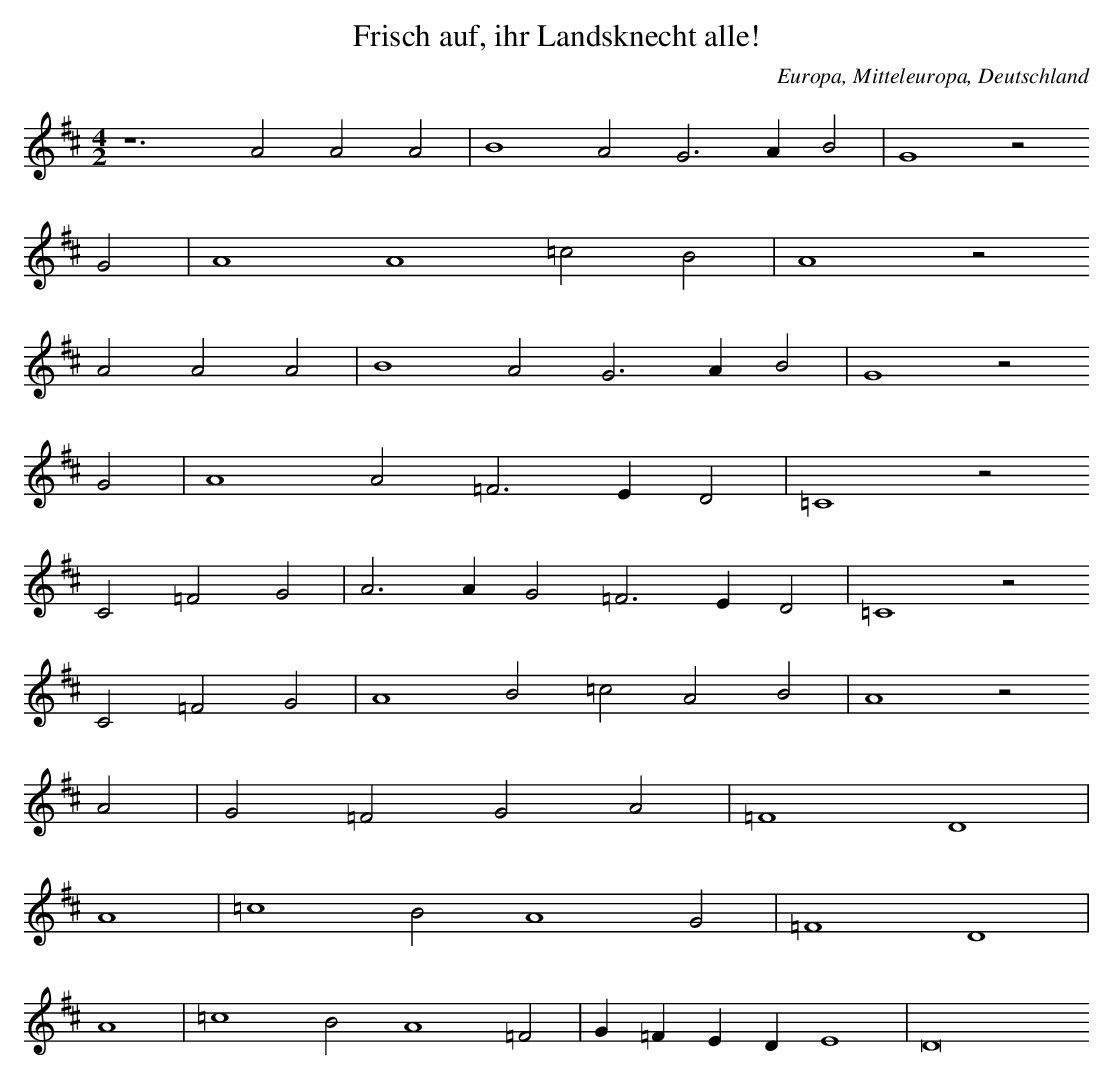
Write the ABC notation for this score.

X:1
T: Frisch auf, ihr Landsknecht alle!
O: Europa, Mitteleuropa, Deutschland
M: 4/2
L: 1/4
K: D
z6A2A2A2 | B4A2G3AB2 | G4z2
G2 | A4A4=c2B2 | A4z2
A2A2A2 | B4A2G3AB2 | G4z2
G2 | A4A2=F3ED2 | =C4z2
C2=F2G2 | A3AG2=F3ED2 | =C4z2
C2=F2G2 | A4B2=c2A2B2 | A4z2
A2 | G2=F2G2A2 | =F4D4 |
A4 | =c4B2A4G2 | =F4D4 |
A4 | =c4B2A4=F2 | G=FEDE4 | D8
